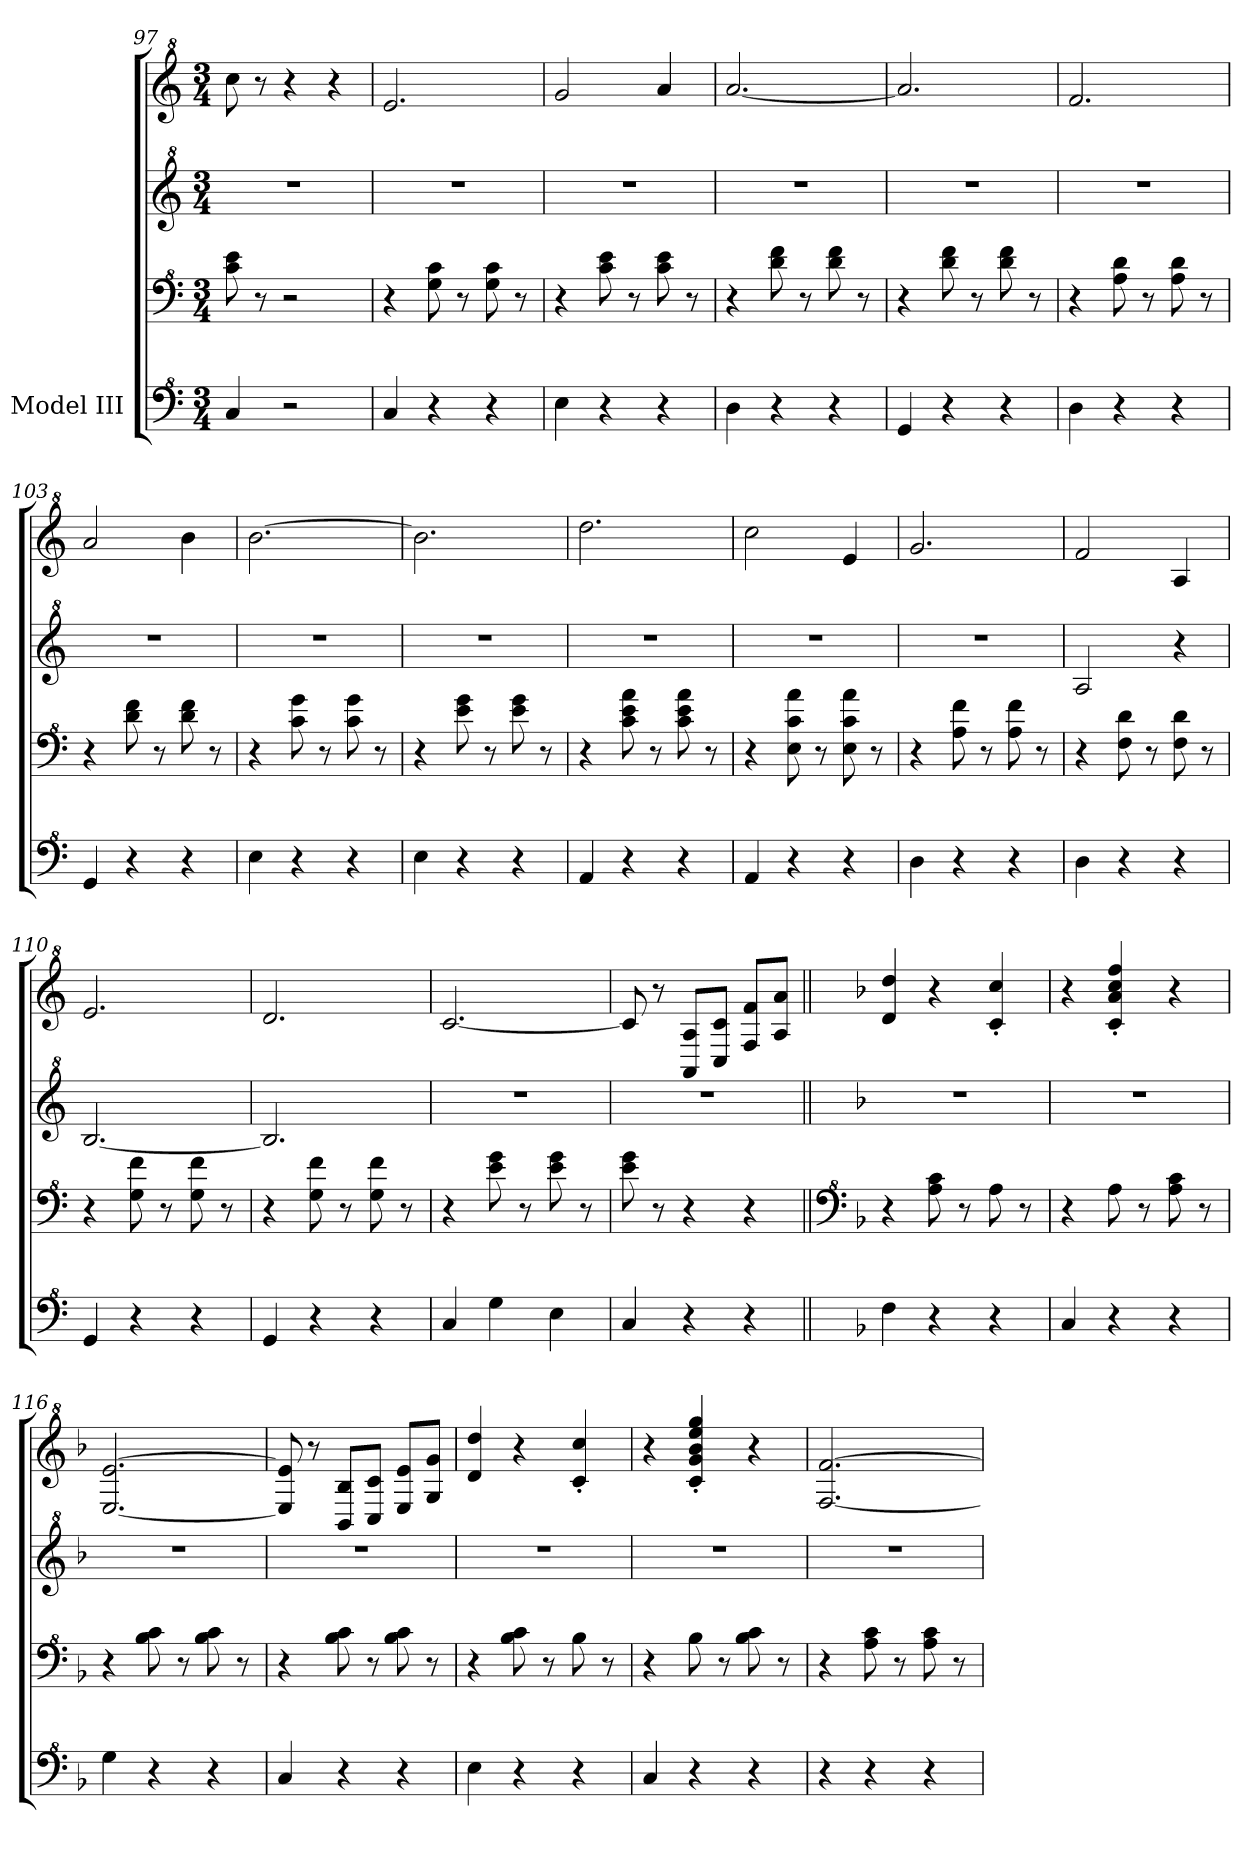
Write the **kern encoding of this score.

**kern	**kern	**kern	**kern
*part1	*part1	*part1	*part1
*staff4	*staff3	*staff2	*staff1
*I"Model III	*	*	*
*clefF^4	*clefF^4	*clefG^2	*clefG^2
*k[]	*k[]	*k[]	*k[]
*M3/4	*M3/4	*M3/4	*M3/4
*MM172	*MM172	*MM172	*MM172
=97	=97	=97	=97
4c/	8cc\ 8ee\	2.r	8ccc\
.	8r	.	8r
2r	2r	.	4r
.	.	.	4r
=98	=98	=98	=98
*	*	*	*MM188
4c/	4r	2.r	2.ee/
4r	8g\ 8cc\	.	.
.	8r	.	.
4r	8g\ 8cc\	.	.
.	8r	.	.
!!LO:LB:g=z
=99	=99	=99	=99
*	*	*	*MM196
4e\	4r	2.r	2gg/
4r	8cc\ 8ee\	.	.
.	8r	.	.
4r	8cc\ 8ee\	.	4aa/
.	8r	.	.
=100	=100	=100	=100
4d\	4r	2.r	[2.aa/
4r	8dd\ 8ff\	.	.
.	8r	.	.
4r	8dd\ 8ff\	.	.
.	8r	.	.
=101	=101	=101	=101
*	*	*	*MM204
4G/	4r	2.r	2.aa/]
4r	8dd\ 8ff\	.	.
.	8r	.	.
4r	8dd\ 8ff\	.	.
.	8r	.	.
=102	=102	=102	=102
4d\	4r	2.r	2.ff/
4r	8a\ 8dd\	.	.
.	8r	.	.
4r	8a\ 8dd\	.	.
.	8r	.	.
=103	=103	=103	=103
4G/	4r	2.r	2aa/
4r	8dd\ 8ff\	.	.
.	8r	.	.
4r	8dd\ 8ff\	.	4bb\
.	8r	.	.
=104	=104	=104	=104
*	*	*	*MM208
4e\	4r	2.r	[2.bb\
4r	8cc\ 8gg\	.	.
.	8r	.	.
4r	8cc\ 8gg\	.	.
.	8r	.	.
=105	=105	=105	=105
4e\	4r	2.r	2.bb\]
4r	8ee\ 8gg\	.	.
.	8r	.	.
4r	8ee\ 8gg\	.	.
.	8r	.	.
=106	=106	=106	=106
4A/	4r	2.r	2.ddd\
4r	8cc\ 8ee\ 8aa\	.	.
.	8r	.	.
4r	8cc\ 8ee\ 8aa\	.	.
.	8r	.	.
!!LO:PB:g=z
=107	=107	=107	=107
4A/	4r	2.r	2ccc\
4r	8e\ 8cc\ 8aa\	.	.
.	8r	.	.
4r	8e\ 8cc\ 8aa\	.	4ee/
.	8r	.	.
=108	=108	=108	=108
4d\	4r	2.r	2.gg/
4r	8a\ 8ff\	.	.
.	8r	.	.
4r	8a\ 8ff\	.	.
.	8r	.	.
=109	=109	=109	=109
4d\	4r	2a/	2ff/
4r	8f\ 8dd\	.	.
.	8r	.	.
4r	8f\ 8dd\	4r	4a/
.	8r	.	.
=110	=110	=110	=110
4G/	4r	[2.b/	2.ee/
4r	8g\ 8ff\	.	.
.	8r	.	.
4r	8g\ 8ff\	.	.
.	8r	.	.
=111	=111	=111	=111
4G/	4r	2.b/]	2.dd/
4r	8g\ 8ff\	.	.
.	8r	.	.
4r	8g\ 8ff\	.	.
.	8r	.	.
=112	=112	=112	=112
4c/	4r	2.r	[2.cc/
4g\	8ee\ 8gg\	.	.
.	8r	.	.
4e\	8ee\ 8gg\	.	.
.	8r	.	.
=113	=113	=113	=113
4c/	8ee\ 8gg\	2.r	8cc/]
.	8r	.	8r
4r	4r	.	8A/ 8a/L
.	.	.	8c/ 8cc/J
4r	4r	.	8f/ 8ff/L
.	.	.	8a/ 8aa/J
!!LO:LB:g=z
=114||	=114||	=114||	=114||
*	*clefF^4	*	*
*k[b-]	*k[b-]	*k[b-]	*k[b-]
4f\	4r	2.r	4dd/ 4ddd/
4r	8a\ 8cc\	.	4r
.	8r	.	.
4r	8a\	.	4cc/' 4ccc/'
.	8r	.	.
=115	=115	=115	=115
4c/	4r	2.r	4r
4r	8a\	.	4cc/' 4aa/' 4ccc/' 4fff/'
.	8r	.	.
4r	8a\ 8cc\	.	4r
.	8r	.	.
=116	=116	=116	=116
4g\	4r	2.r	[2.e/ [2.ee/
4r	8b-\ 8cc\	.	.
.	8r	.	.
4r	8b-\ 8cc\	.	.
.	8r	.	.
=117	=117	=117	=117
4c/	4r	2.r	8e/] 8ee/]
.	.	.	8r
4r	8b-\ 8cc\	.	8B-/ 8b-/L
.	8r	.	8c/ 8cc/J
4r	8b-\ 8cc\	.	8e/ 8ee/L
.	8r	.	8g/ 8gg/J
=118	=118	=118	=118
4e\	4r	2.r	4dd/ 4ddd/
4r	8b-\ 8cc\	.	4r
.	8r	.	.
4r	8b-\	.	4cc/' 4ccc/'
.	8r	.	.
=119	=119	=119	=119
4c/	4r	2.r	4r
4r	8b-\	.	4cc/' 4gg/' 4bb-/' 4eee/' 4ggg/'
.	8r	.	.
4r	8b-\ 8cc\	.	4r
.	8r	.	.
=120	=120	=120	=120
4r	4r	2.r	[2.f/ [2.ff/
4r	8a\ 8cc\	.	.
.	8r	.	.
4r	8a\ 8cc\	.	.
.	8r	.	.
=	=	=	=
*-	*-	*-	*-
